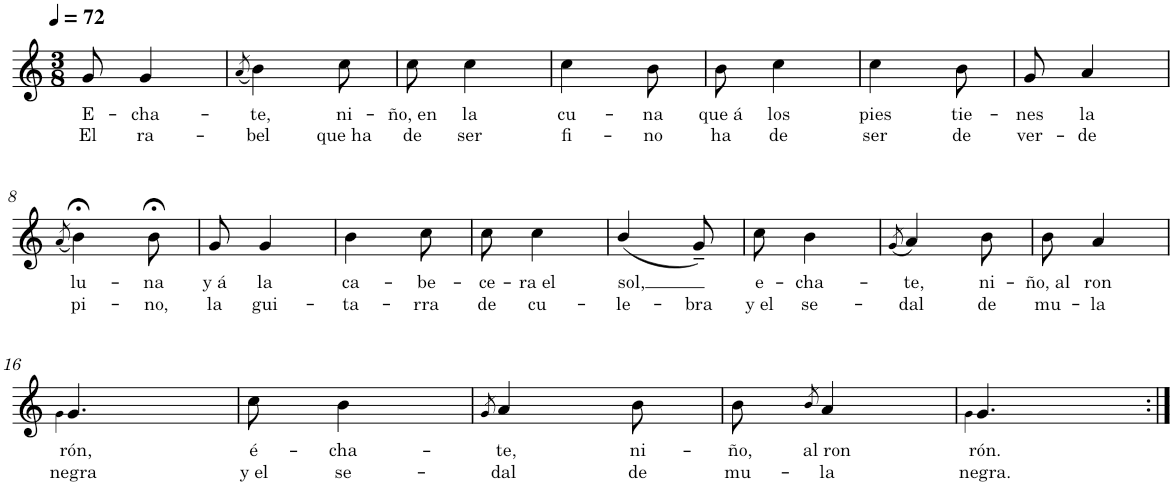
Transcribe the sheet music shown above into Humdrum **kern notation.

**kern	**text	**text
*part1	*part1	*part1
*staff1	*staff1	*staff1
*I"Nylon Guitar	*	*
*clefG2	*	*
*Trd7c12	*	*
*k[]	*	*
*M3/8	*	*
*MM72	*	*
=1	=1	=1
!	!LO:LY:b	!LO:LY:b
8g/	E-	El
!	!LO:LY:b	!LO:LY:b
4g/	-cha-	ra-
=2	=2	=2
(8qa/	.	.
!	!LO:LY:b	!LO:LY:b
4b\)	-te,	-bel
!	!LO:LY:b	!LO:LY:b
8cc\	ni-	que ha
=3	=3	=3
!	!LO:LY:b	!LO:LY:b
8cc\	-ño, en	de
!	!LO:LY:b	!LO:LY:b
4cc\	la	ser
=4	=4	=4
!	!LO:LY:b	!LO:LY:b
4cc\	cu-	fi-
!	!LO:LY:b	!LO:LY:b
8b\	-na	-no
=5	=5	=5
!	!LO:LY:b	!LO:LY:b
8b\	que á	ha
!	!LO:LY:b	!LO:LY:b
4cc\	los	de
=6	=6	=6
!	!LO:LY:b	!LO:LY:b
4cc\	pies	ser
!	!LO:LY:b	!LO:LY:b
8b\	tie-	de
=7	=7	=7
!	!LO:LY:b	!LO:LY:b
8g/	-nes	ver-
!	!LO:LY:b	!LO:LY:b
4a/	la	-de
!!LO:LB:g=z
=8	=8	=8
(8qa/	.	.
!	!LO:LY:b	!LO:LY:b
4b;<\)	lu-	pi-
!	!LO:LY:b	!LO:LY:b
8b;<\	-na	-no,
=9	=9	=9
!	!LO:LY:b	!LO:LY:b
8g/	y á	la
!	!LO:LY:b	!LO:LY:b
4g/	la	gui-
=10	=10	=10
!	!LO:LY:b	!LO:LY:b
4b\	ca-	-ta-
!	!LO:LY:b	!LO:LY:b
8cc\	-be-	-rra
=11	=11	=11
!	!LO:LY:b	!LO:LY:b
8cc\	-ce-	de
!	!LO:LY:b	!LO:LY:b
4cc\	-ra el	cu-
=12	=12	=12
!	!LO:LY:b	!LO:LY:b
(4b/	sol,	-le-
!	!	!LO:LY:b
8g~/)	.	-bra
=13	=13	=13
!	!LO:LY:b	!LO:LY:b
8cc\	e-	y el
!	!LO:LY:b	!LO:LY:b
4b\	-cha-	se-
=14	=14	=14
(8qg/	.	.
!	!LO:LY:b	!LO:LY:b
4a/)	-te,	-dal
!	!LO:LY:b	!LO:LY:b
8b\	ni-	de
=15	=15	=15
!	!LO:LY:b	!LO:LY:b
8b\	-ño, al	mu-
!	!LO:LY:b	!LO:LY:b
4a/	ron	-la
!!LO:LB:g=z
=16	=16	=16
4qg\	.	.
!	!LO:LY:b	!LO:LY:b
4.g/	rón,	negra
=17	=17	=17
!	!LO:LY:b	!LO:LY:b
8cc\	é-	y el
!	!LO:LY:b	!LO:LY:b
4b\	-cha-	se-
=18	=18	=18
8qg/	.	.
!	!LO:LY:b	!LO:LY:b
4a/	-te,	-dal
!	!LO:LY:b	!LO:LY:b
8b\	ni-	de
=19	=19	=19
!	!LO:LY:b	!LO:LY:b
8b\	-ño,	mu-
8qb/	.	.
!	!LO:LY:b	!LO:LY:b
4a/	al ron	-la
=20	=20	=20
4qg\	.	.
!	!LO:LY:b	!LO:LY:b
4.g/	rón.	negra.
=:|!	=:|!	=:|!
*-	*-	*-
